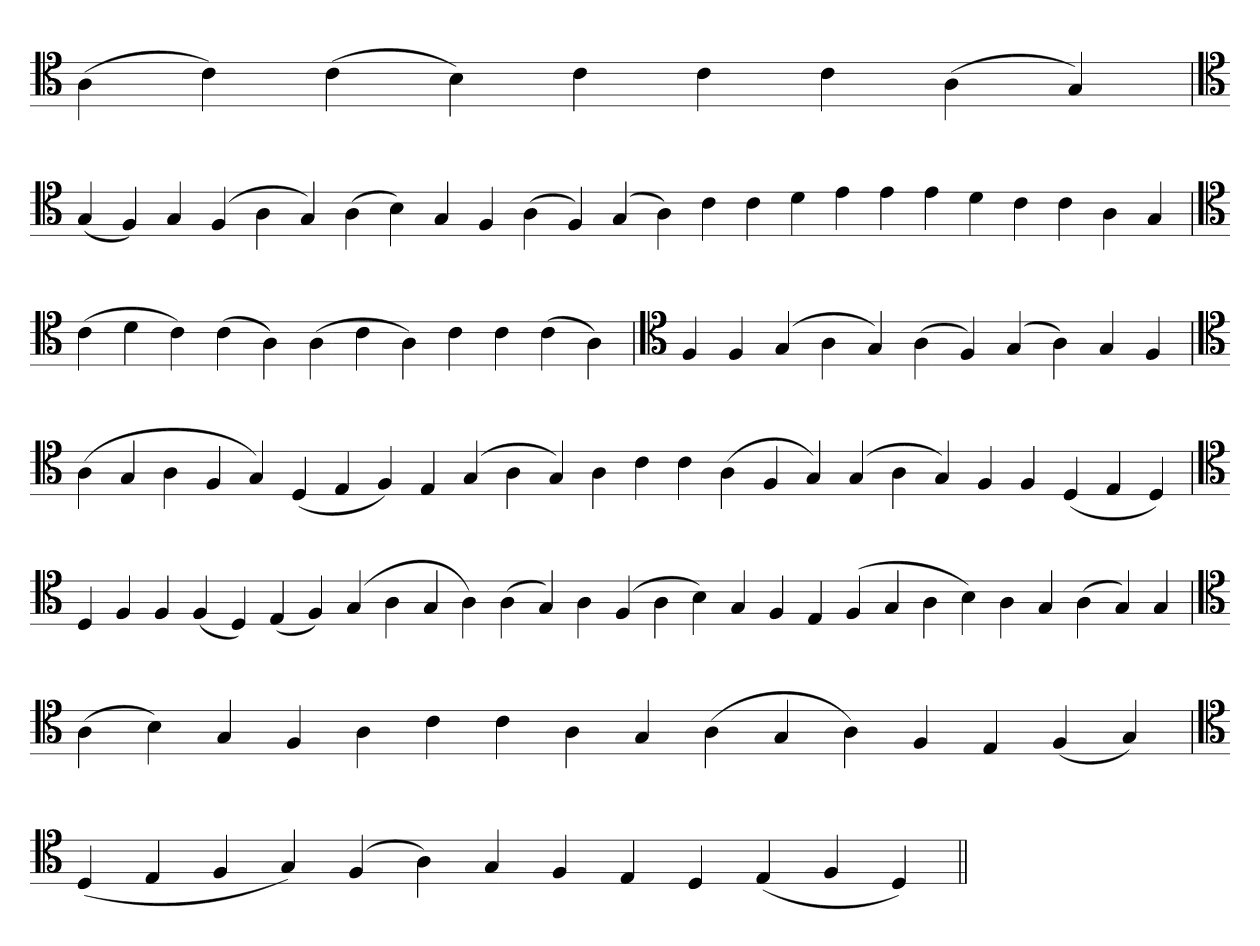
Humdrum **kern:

**kern
*part1
*staff1
*clefC4
=
(4A
4c)
(4c
4B)
4c
4c
4c
(4A
4G)
=`
*clefC4
(4G
4F)
4G
(4F
4A
4G)
(4A
4B)
4G
4F
(4A
4F)
(4G
4A)
4c
4c
4d
4e
4e
4e
4d
4c
4c
4A
4G
=`
*clefC4
(4c
4d
4c)
(4c
4A)
(4A
4c
4A)
4c
4c
(4c
4A)
=
*clefC4
4F
4F
(4G
4A
4G)
(4A
4F)
(4G
4A)
4G
4F
=`
*clefC4
(4A
4G
4A
4F
4G)
(4D
4E
4F)
4E
(4G
4A
4G)
4A
4c
4c
(4A
4F
4G)
(4G
4A
4G)
4F
4F
(4D
4E
4D)
=
*clefC4
4D
4F
4F
(4F
4D)
(4E
4F)
(4G
4A
4G
4A)
(4A
4G)
4A
(4F
4A
4B)
4G
4F
4E
(4F
4G
4A
4B)
4A
4G
(4A
4G)
4G
=`
*clefC4
(4A
4B)
4G
4F
4A
4c
4c
4A
4G
(4A
4G
4A)
4F
4E
(4F
4G)
=`
*clefC4
(4D
4E
4F
4G)
(4F
4A)
4G
4F
4E
4D
(4E
4F
4D)
=||
*-
